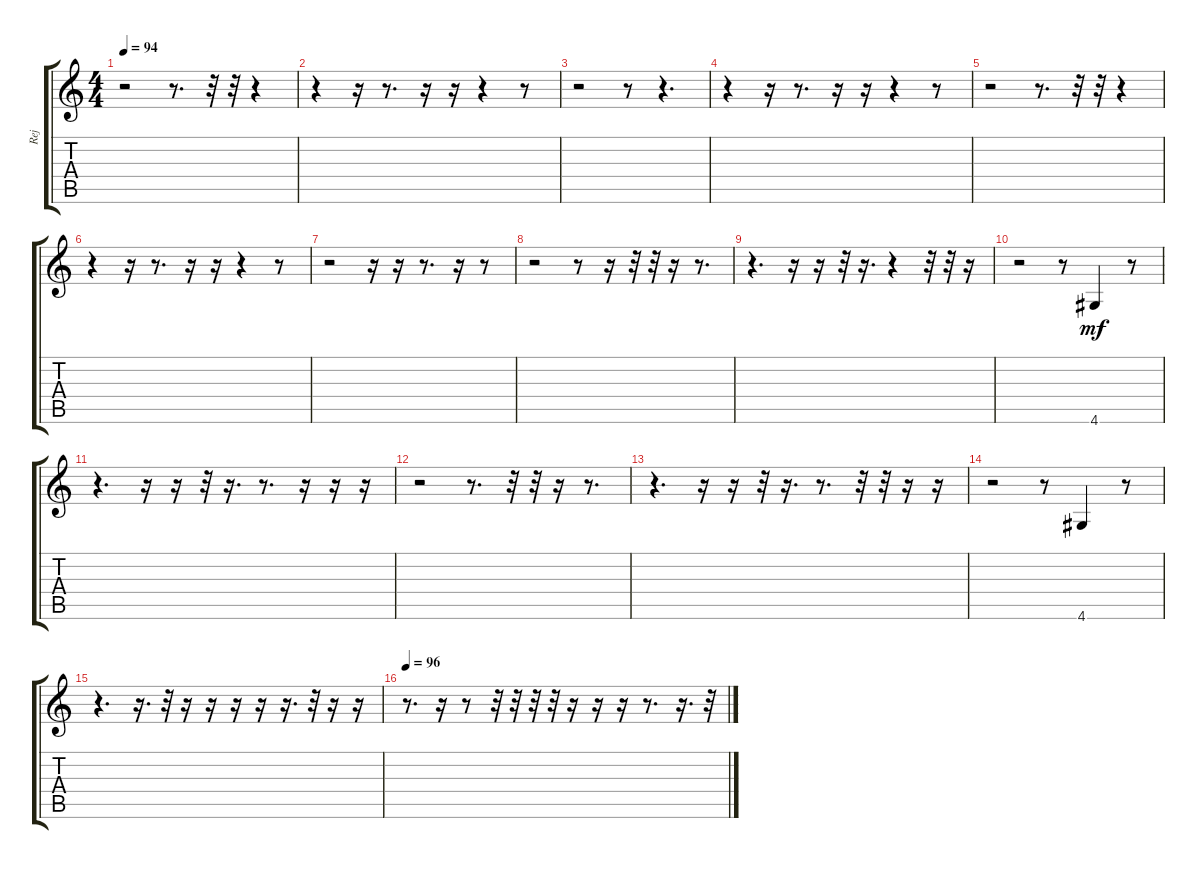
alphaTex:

\track ("Rej" "Rej") {instrument electricbassfinger}
\staff {score tabs}
\tuning (E4 B3 G3 D3 A2 E2) {hide}
\ts (4 4)
\tempo 94
\clef g2
\ks c
r.2{dy f} r.8{d} r.32 r.32 r.4 |
r.4 r.16 r.8{d} r.16 r.16 r.4 r.8 |
r.2 r.8 r.4{d} |
r.4 r.16 r.8{d} r.16 r.16 r.4 r.8 |
r.2 r.8{d} r.32 r.32 r.4 |
r.4 r.16 r.8{d} r.16 r.16 r.4 r.8 |
r.2 r.16 r.16 r.8{d} r.16 r.8 |
r.2 r.8 r.16 r.32 r.32 r.16 r.8{d} |
r.4{d} r.16 r.16 r.32 r.16{d} r.4 r.32 r.32 r.16 |
r.2 r.8 4.6.4{dy mf} r.8 |
r.4{d} r.16 r.16 r.32 r.16{d} r.8{d} r.16 r.16 r.16 |
r.2 r.8{d} r.32 r.32 r.16 r.8{d} |
r.4{d} r.16 r.16 r.32 r.16{d} r.8{d} r.32 r.32 r.16 r.16 |
r.2 r.8 4.6.4 r.8 |
r.4{d} r.16{d} r.32 r.16 r.16 r.16 r.16 r.16{d} r.32 r.16 r.16 |
\tempo 96
r.8{d} r.16 r.8 r.32 r.32 r.32 r.32 r.16 r.16 r.16 r.8{d} r.16{d} r.32
